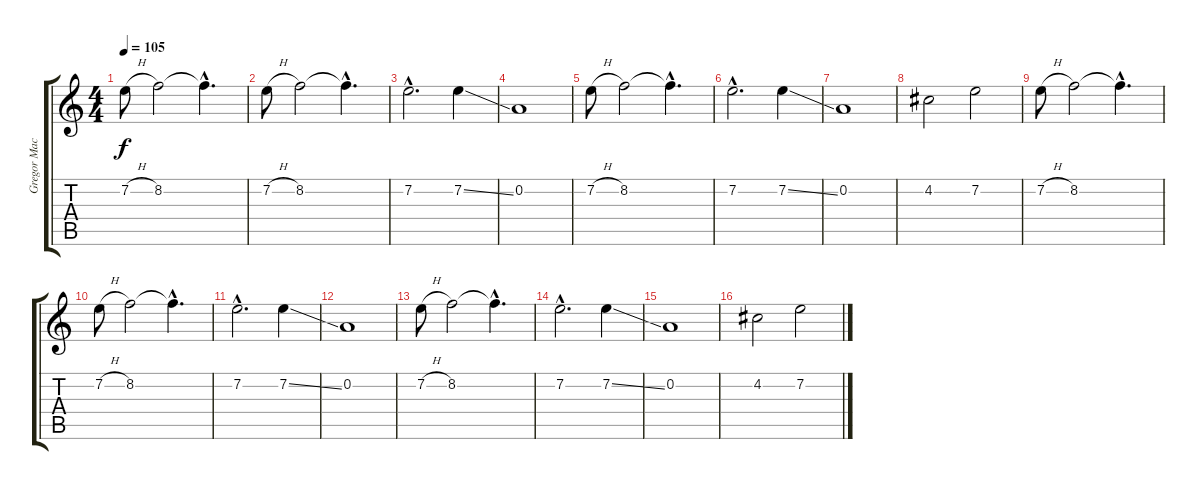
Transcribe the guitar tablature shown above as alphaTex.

\track ("Gregor Mackintosh" "Gregor Mac") {instrument distortionguitar}
\staff {score tabs}
\tuning (D4 A3 F3 C3 G2 D2) {hide}
\ts (4 4)
\tempo 105
\clef g2
\ks c
7.2{h}.8{dy f instrument distortionguitar} 8.2.2 8.2{hac t}.4{d} |
7.2{h}.8 8.2.2 8.2{hac t}.4{d} |
7.2{hac}.2{d} 7.2{ss}.4 |
0.2.1 |
7.2{h}.8 8.2.2 8.2{hac t}.4{d} |
7.2{hac}.2{d} 7.2{ss}.4 |
0.2.1 |
4.2.2 7.2.2 |
7.2{h}.8 8.2.2 8.2{hac t}.4{d} |
7.2{h}.8 8.2.2 8.2{hac t}.4{d} |
7.2{hac}.2{d} 7.2{ss}.4 |
0.2.1 |
7.2{h}.8 8.2.2 8.2{hac t}.4{d} |
7.2{hac}.2{d} 7.2{ss}.4 |
0.2.1 |
4.2.2 7.2.2
